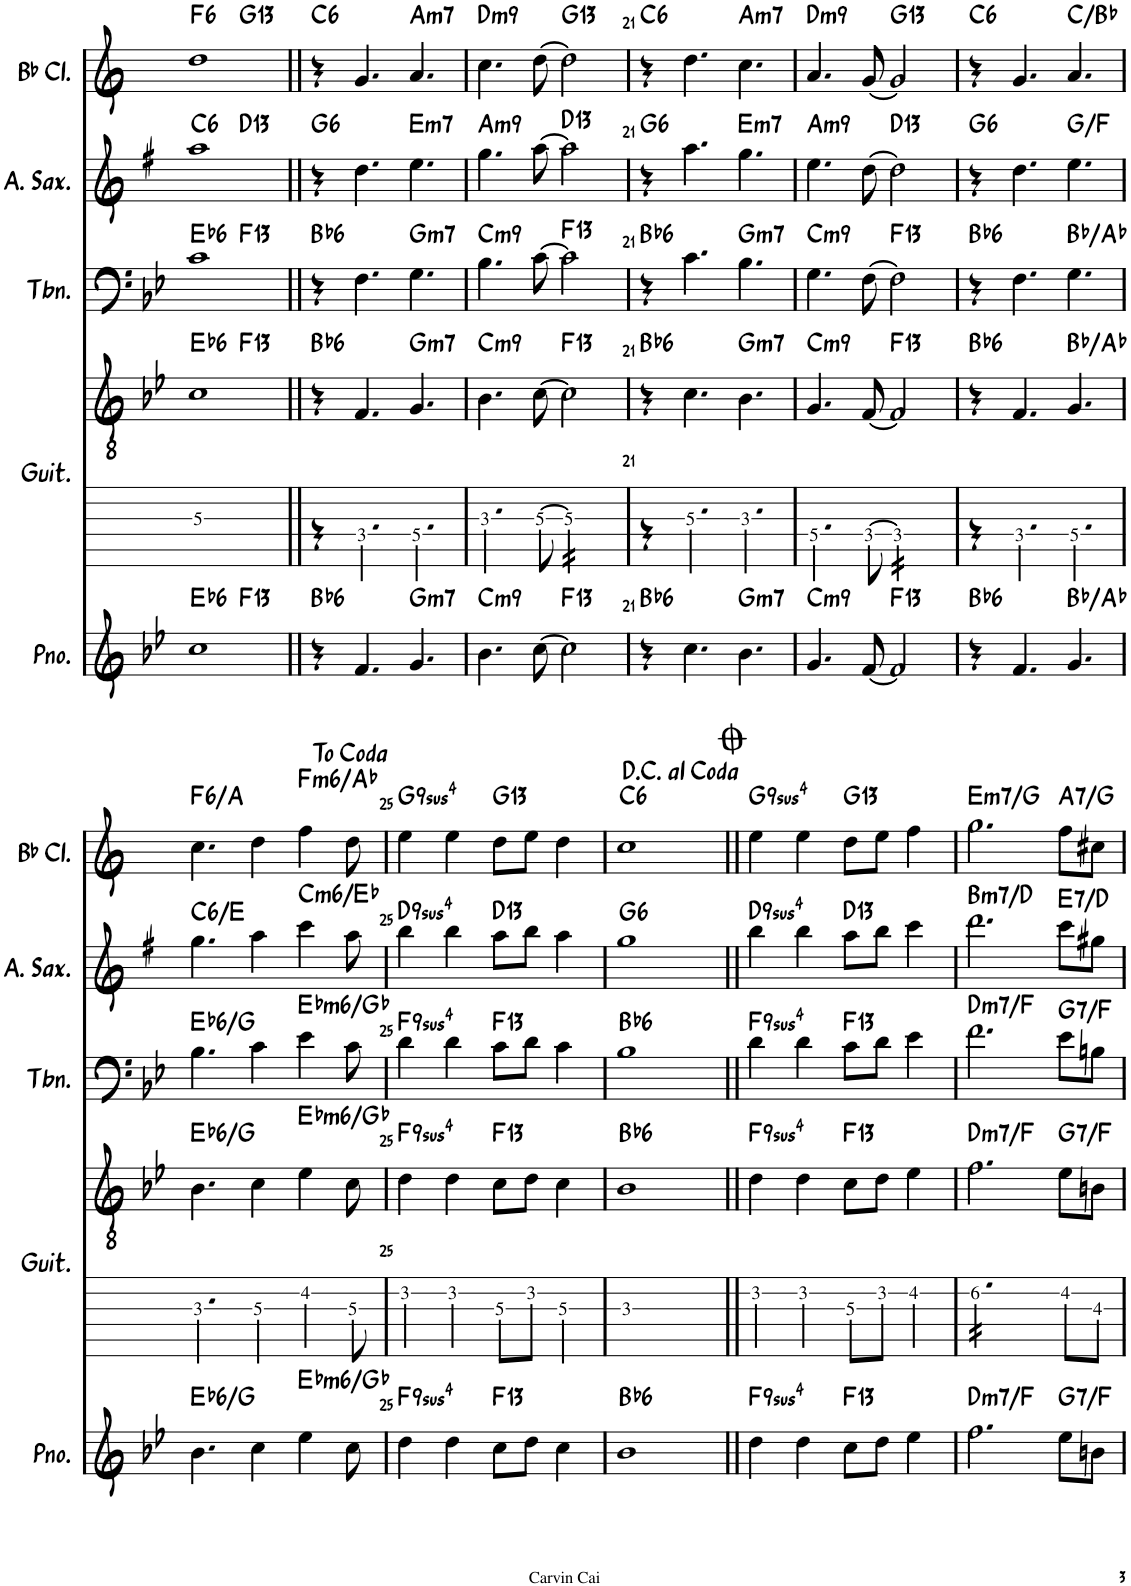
**kern	**harte	**kern	**kern	**harte	**kern	**harte	**kern	**harte	**kern	**harte
*part5	*part5	*part4	*part4	*part4	*part3	*part3	*part2	*part2	*part1	*part1
*staff6	*	*staff5	*staff4	*	*staff3	*	*staff2	*	*staff1	*
*I"钢琴	*	*I"原音吉他	*	*	*I"长号	*	*I"中音萨克斯	*	*I"降B调单簧管	*
!!LO:PB:g=z
*clefG2	*	*	*clefGv2	*	*clefF4	*	*clefG2	*	*clefG2	*
*	*	*	*	*	*	*	*Trd5c9	*	*Trd1c2	*
*k[b-e-]	*	*k[b-e-]	*k[b-e-]	*	*k[b-e-]	*	*k[f#]	*	*k[]	*
*M4/4	*	*M4/4	*M4/4	*	*M4/4	*	*M4/4	*	*M4/4	*
=18	=18	=18	=18	=18	=18	=18	=18	=18	=18	=18
!	!LO:H:kt=6	!	!	!LO:H:kt=6	!	!LO:H:kt=6	!	!LO:H:kt=6	!	!LO:H:kt=6
*^	*	*	*^	*	*^	*	*^	*	*^	*
1cc	2ryy	Eb:maj6	1c	1c	2ryy	Eb:maj6	1c	2ryy	Eb:maj6	1aa	2ryy	C:maj6	1dd	2ryy	F:maj6
!	!	!LO:H:kt=13	!	!	!	!LO:H:kt=13	!	!	!LO:H:kt=13	!	!	!LO:H:kt=13	!	!	!LO:H:kt=13
.	2ryy	F:9(11,13)	.	.	2ryy	F:9(11,13)	.	2ryy	F:9(11,13)	.	2ryy	D:9(11,13)	.	2ryy	G:9(11,13)
=19||	=19||	=19||	=19||	=19||	=19||	=19||	=19||	=19||	=19||	=19||	=19||	=19||	=19||	=19||	=19||
!	!	!LO:H:kt=6	!	!	!	!LO:H:kt=6	!	!	!LO:H:kt=6	!	!	!LO:H:kt=6	!	!	!LO:H:kt=6
*	*	*	*	*v	*v	*	*	*	*	*v	*v	*	*v	*v	*
*v	*v	*	*	*	*	*v	*v	*	*	*	*	*
4r	Bb:maj6	4r	4r	Bb:maj6	4r	Bb:maj6	4r	G:maj6	4r	C:maj6
4.f/	.	4.F\	4.F/	.	4.F\	.	4.dd\	.	4.g/	.
!	!LO:H:kt=m7	!	!	!LO:H:kt=m7	!	!LO:H:kt=m7	!	!LO:H:kt=m7	!	!LO:H:kt=m7
4.g/	G:min7	4.G\	4.G/	G:min7	4.G\	G:min7	4.ee\	E:min7	4.a/	A:min7
=20	=20	=20	=20	=20	=20	=20	=20	=20	=20	=20
!	!LO:H:kt=m9	!	!	!LO:H:kt=m9	!	!LO:H:kt=m9	!	!LO:H:kt=m9	!	!LO:H:kt=m9
4.b-\	C:min9	4.B-\	4.B-\	C:min9	4.B-\	C:min9	4.gg\	A:min9	4.cc\	D:min9
[8cc\	.	[8c\	[8c\	.	[8c\	.	[8aa\	.	[8dd\	.
!	!LO:H:kt=13	!	!	!LO:H:kt=13	!	!LO:H:kt=13	!	!LO:H:kt=13	!	!LO:H:kt=13
2cc\]	F:9(11,13)	2c\]	2c\]	F:9(11,13)	2c\]	F:9(11,13)	2aa\]	D:9(11,13)	2dd\]	G:9(11,13)
=21	=21	=21	=21	=21	=21	=21	=21	=21	=21	=21
!	!LO:H:kt=6	!	!	!LO:H:kt=6	!	!LO:H:kt=6	!	!LO:H:kt=6	!	!LO:H:kt=6
4r	Bb:maj6	4r	4r	Bb:maj6	4r	Bb:maj6	4r	G:maj6	4r	C:maj6
4.cc\	.	4.c\	4.c\	.	4.c\	.	4.aa\	.	4.dd\	.
!	!LO:H:kt=m7	!	!	!LO:H:kt=m7	!	!LO:H:kt=m7	!	!LO:H:kt=m7	!	!LO:H:kt=m7
4.b-\	G:min7	4.B-\	4.B-\	G:min7	4.B-\	G:min7	4.gg\	E:min7	4.cc\	A:min7
=22	=22	=22	=22	=22	=22	=22	=22	=22	=22	=22
!	!LO:H:kt=m9	!	!	!LO:H:kt=m9	!	!LO:H:kt=m9	!	!LO:H:kt=m9	!	!LO:H:kt=m9
4.g/	C:min9	4.G\	4.G/	C:min9	4.G\	C:min9	4.ee\	A:min9	4.a/	D:min9
[8f/	.	[8F\	[8F/	.	[8F\	.	[8dd\	.	[8g/	.
!	!LO:H:kt=13	!	!	!LO:H:kt=13	!	!LO:H:kt=13	!	!LO:H:kt=13	!	!LO:H:kt=13
2f/]	F:9(11,13)	2F\]	2F/]	F:9(11,13)	2F\]	F:9(11,13)	2dd\]	D:9(11,13)	2g/]	G:9(11,13)
=23	=23	=23	=23	=23	=23	=23	=23	=23	=23	=23
!	!LO:H:kt=6	!	!	!LO:H:kt=6	!	!LO:H:kt=6	!	!LO:H:kt=6	!	!LO:H:kt=6
4r	Bb:maj6	4r	4r	Bb:maj6	4r	Bb:maj6	4r	G:maj6	4r	C:maj6
4.f/	.	4.F\	4.F/	.	4.F\	.	4.dd\	.	4.g/	.
4.g/	Bb:maj/b7	4.G\	4.G/	Bb:maj/b7	4.G\	Bb:maj/b7	4.ee\	G:maj/b7	4.a/	C:maj/b7
!!LO:LB:g=z
=24	=24	=24	=24	=24	=24	=24	=24	=24	=24	=24
!	!LO:H:kt=6	!	!	!LO:H:kt=6	!	!LO:H:kt=6	!	!LO:H:kt=6	!	!LO:H:kt=6
4.b-\	Eb:maj6/3	4.B-\	4.B-\	Eb:maj6/3	4.B-\	Eb:maj6/3	4.gg\	C:maj6/3	4.cc\	F:maj6/3
4cc\	.	4c\	4c\	.	4c\	.	4aa\	.	4dd\	.
!	!LO:H:kt=m6	!	!	!LO:H:kt=m6	!	!LO:H:kt=m6	!	!LO:H:kt=m6	!	!LO:H:kt=m6
4ee-\	Eb:min6/b3	4e-\	4e-\	Eb:min6/b3	4e-\	Eb:min6/b3	4ccc\	C:min6/b3	4ff\	F:min6/b3
8cc\	.	8c\	8c\	.	8c\	.	8aa\	.	8dd\	.
=25	=25	=25	=25	=25	=25	=25	=25	=25	=25	=25
!	!LO:H:kt=94	!	!	!LO:H:kt=94	!	!LO:H:kt=94	!	!LO:H:kt=94	!	!LO:H:kt=94
4dd\	F:sus4(7,9)	4d\	4d\	F:sus4(7,9)	4d\	F:sus4(7,9)	4bb\	D:sus4(7,9)	4ee\	G:sus4(7,9)
4dd\	.	4d\	4d\	.	4d\	.	4bb\	.	4ee\	.
!	!LO:H:kt=13	!	!	!LO:H:kt=13	!	!LO:H:kt=13	!	!LO:H:kt=13	!	!LO:H:kt=13
8cc\L	F:9(11,13)	8c\L	8c\L	F:9(11,13)	8c\L	F:9(11,13)	8aa\L	D:9(11,13)	8dd\L	G:9(11,13)
8dd\J	.	8d\J	8d\J	.	8d\J	.	8bb\J	.	8ee\J	.
4cc\	.	4c\	4c\	.	4c\	.	4aa\	.	4dd\	.
=26	=26	=26	=26	=26	=26	=26	=26	=26	=26	=26
!	!LO:H:kt=6	!	!	!LO:H:kt=6	!	!LO:H:kt=6	!	!LO:H:kt=6	!	!LO:H:kt=6
1b-	Bb:maj6	1B-	1B-	Bb:maj6	1B-	Bb:maj6	1gg	G:maj6	1cc	C:maj6
=27||	=27||	=27||	=27||	=27||	=27||	=27||	=27||	=27||	=27||	=27||
!	!LO:H:kt=94	!	!	!LO:H:kt=94	!	!LO:H:kt=94	!	!LO:H:kt=94	!	!LO:H:kt=94
4dd\	F:sus4(7,9)	4d\	4d\	F:sus4(7,9)	4d\	F:sus4(7,9)	4bb\	D:sus4(7,9)	4ee\	G:sus4(7,9)
4dd\	.	4d\	4d\	.	4d\	.	4bb\	.	4ee\	.
!	!LO:H:kt=13	!	!	!LO:H:kt=13	!	!LO:H:kt=13	!	!LO:H:kt=13	!	!LO:H:kt=13
8cc\L	F:9(11,13)	8c\L	8c\L	F:9(11,13)	8c\L	F:9(11,13)	8aa\L	D:9(11,13)	8dd\L	G:9(11,13)
8dd\J	.	8d\J	8d\J	.	8d\J	.	8bb\J	.	8ee\J	.
4ee-\	.	4e-\	4e-\	.	4e-\	.	4ccc\	.	4ff\	.
=28	=28	=28	=28	=28	=28	=28	=28	=28	=28	=28
!	!LO:H:kt=m7	!	!	!LO:H:kt=m7	!	!LO:H:kt=m7	!	!LO:H:kt=m7	!	!LO:H:kt=m7
2.ff\	D:min7/b3	2.f\	2.f\	D:min7/b3	2.f\	D:min7/b3	2.ddd\	B:min7/b3	2.gg\	E:min7/b3
!	!LO:H:kt=7	!	!	!LO:H:kt=7	!	!LO:H:kt=7	!	!LO:H:kt=7	!	!LO:H:kt=7
8ee-\L	G:7/b7	8e-\L	8e-\L	G:7/b7	8e-\L	G:7/b7	8ccc\L	E:7/b7	8ff\L	A:7/b7
8bn\J	.	8Bn\J	8Bn\J	.	8Bn\J	.	8gg#X\J	.	8cc#X\J	.
=	=	=	=	=	=	=	=	=	=	=
*-	*-	*-	*-	*-	*-	*-	*-	*-	*-	*-
